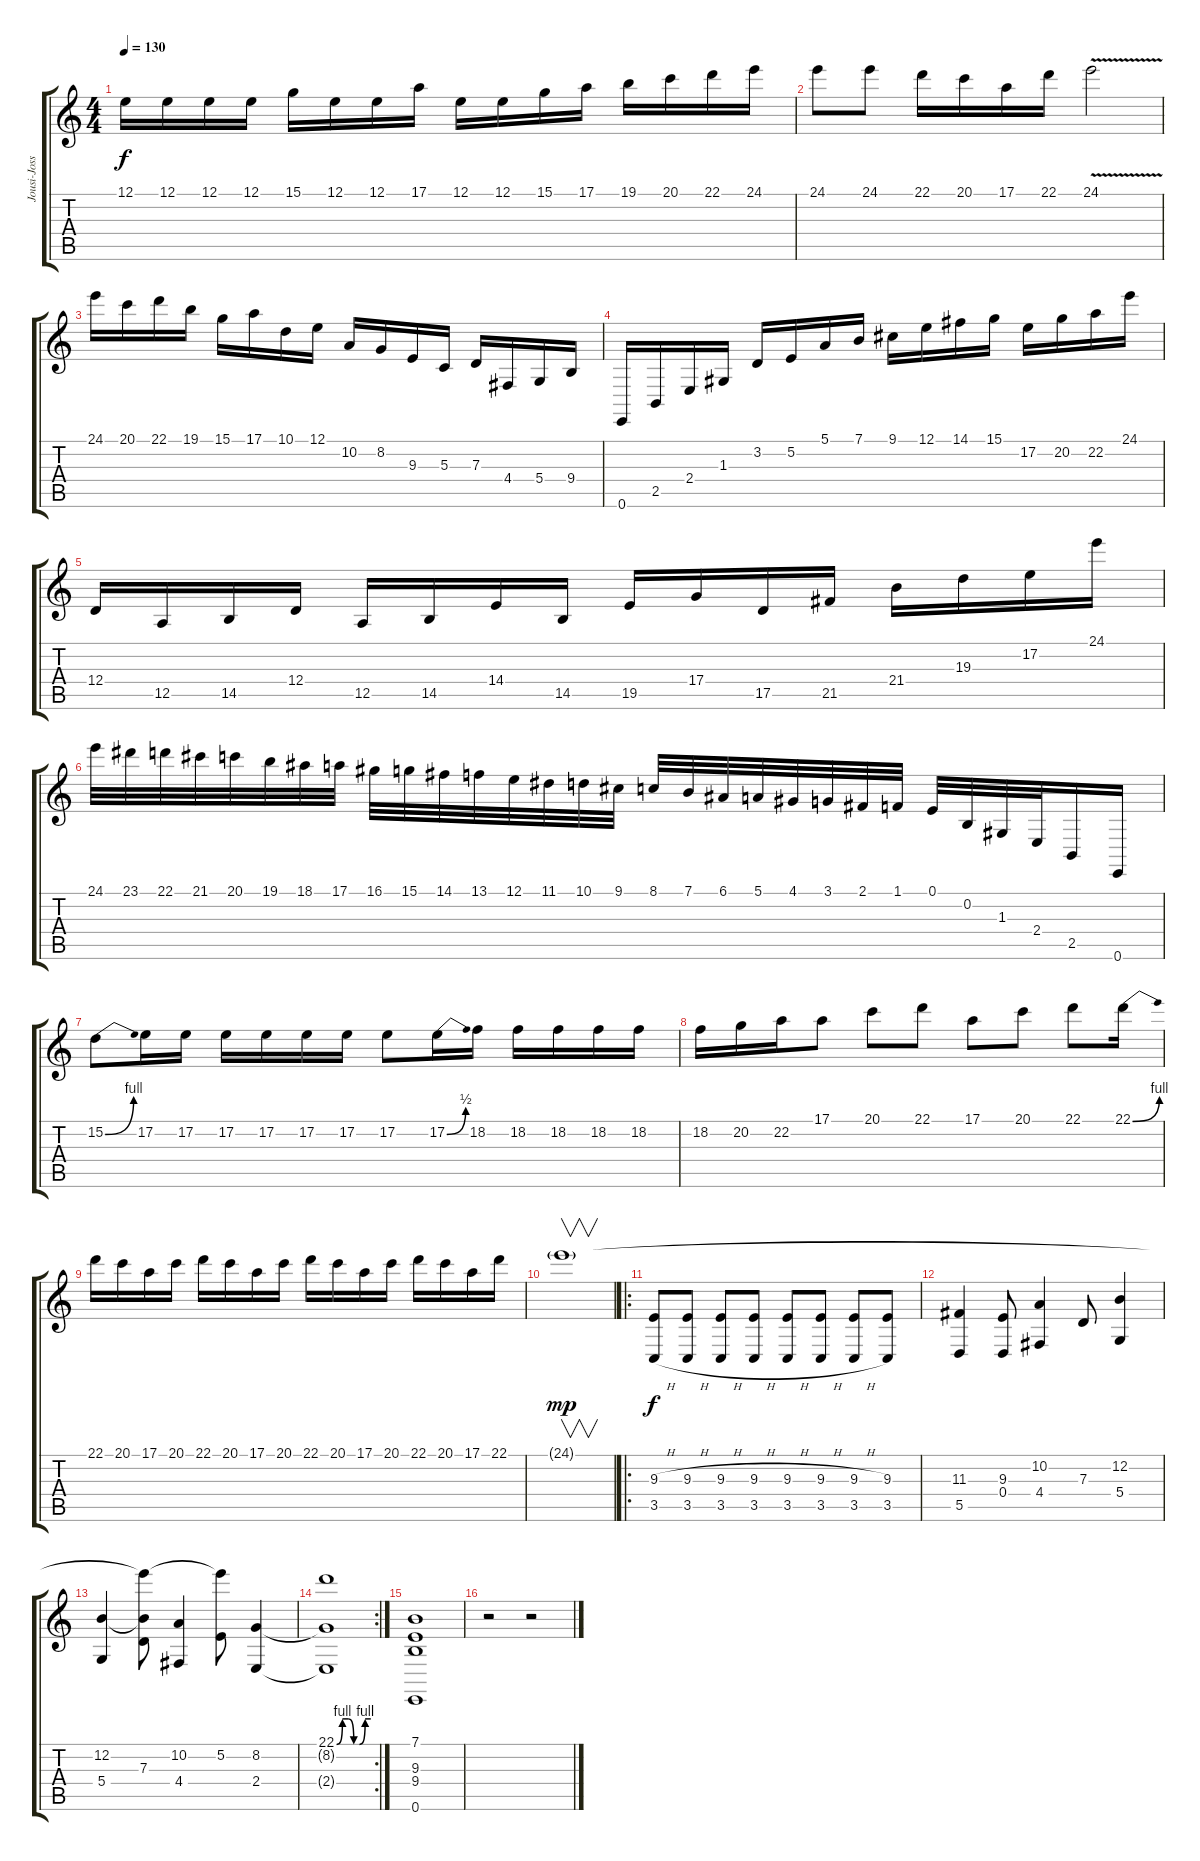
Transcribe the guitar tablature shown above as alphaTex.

\track ("Jousi-Jossu" "Jousi-Joss") {instrument tremolostrings}
\staff {score tabs}
\tuning (E4 B3 G3 D3 A2 E2) {hide}
\ts (4 4)
\tempo 130
\clef g2
\ks c
12.1.16{dy f} 12.1.16 12.1.16 12.1.16 15.1.16 12.1.16 12.1.16 17.1.16 12.1.16 12.1.16 15.1.16 17.1.16 19.1.16 20.1.16 22.1.16 24.1.16 |
24.1.8 24.1.8 22.1.16 20.1.16 17.1.16 22.1.16 24.1{v}.2 |
24.1.16 20.1.16 22.1.16 19.1.16 15.1.16 17.1.16 10.1.16 12.1.16 10.2.16 8.2.16 9.3.16 5.3.16 7.3.16 4.4.16 5.4.16 9.4.16 |
0.6.16 2.5.16 2.4.16 1.3.16 3.2.16 5.2.16 5.1.16 7.1.16 9.1.16 12.1.16 14.1.16 15.1.16 17.2.16 20.2.16 22.2.16 24.1.16 |
12.4.16 12.5.16 14.5.16 12.4.16 12.5.16 14.5.16 14.4.16 14.5.16 19.5.16 17.4.16 17.5.16 21.5.16 21.4.16 19.3.16 17.2.16 24.1.16 |
24.1.32 23.1.32 22.1.32 21.1.32 20.1.32 19.1.32 18.1.32 17.1.32 16.1.32 15.1.32 14.1.32 13.1.32 12.1.32 11.1.32 10.1.32 9.1.32 8.1.32 7.1.32 6.1.32 5.1.32 4.1.32 3.1.32 2.1.32 1.1.32 0.1.32 0.2.32 1.3.32 2.4.32 2.5.16 0.6.16 |
15.2{be (bend 0 0 60 4)}.8 17.2.16 17.2.16 17.2.16 17.2.16 17.2.16 17.2.16 17.2.8 17.2{be (bend 0 0 60 2)}.16 18.2.16 18.2.16 18.2.16 18.2.16 18.2.16 |
18.2.16 20.2.16 22.2.16 17.1.8 20.1.8 22.1.8 17.1.8 20.1.8 22.1.8 22.1{be (bend 0 0 60 4)}.16 |
22.1.16 20.1.16 17.1.16 20.1.16 22.1.16 20.1.16 17.1.16 20.1.16 22.1.16 20.1.16 17.1.16 20.1.16 22.1.16 20.1.16 17.1.16 22.1.16 |
24.1{g}.1{v dy mp} |
\ro
(9.3{h} 3.5{h}).8{dy f} (9.3{h} 3.5{h}).8 (9.3{h} 3.5{h}).8 (9.3{h} 3.5{h}).8 (9.3{h} 3.5{h}).8 (9.3{h} 3.5{h}).8 (9.3{h} 3.5{h}).8 (9.3 3.5).8 |
(11.3 5.5).4 (9.3 0.4).8 (10.2 4.4).4 7.3.8 (12.2 5.4).4 |
(12.2 5.4).4 (24.1{t} 12.2{t} 7.3).8 (10.2 4.4).4 (24.1{t} 5.2).8 (8.2 2.4).4 |
\rc 2
(22.1{be (custom 0 0 10 4 20 4 30 0 40 0 50 4 60 4)} 8.2{t} 2.4{t}).1 |
(7.1 9.3 9.4 0.6).1{instrument tremolostrings} |
r.2 r.2
